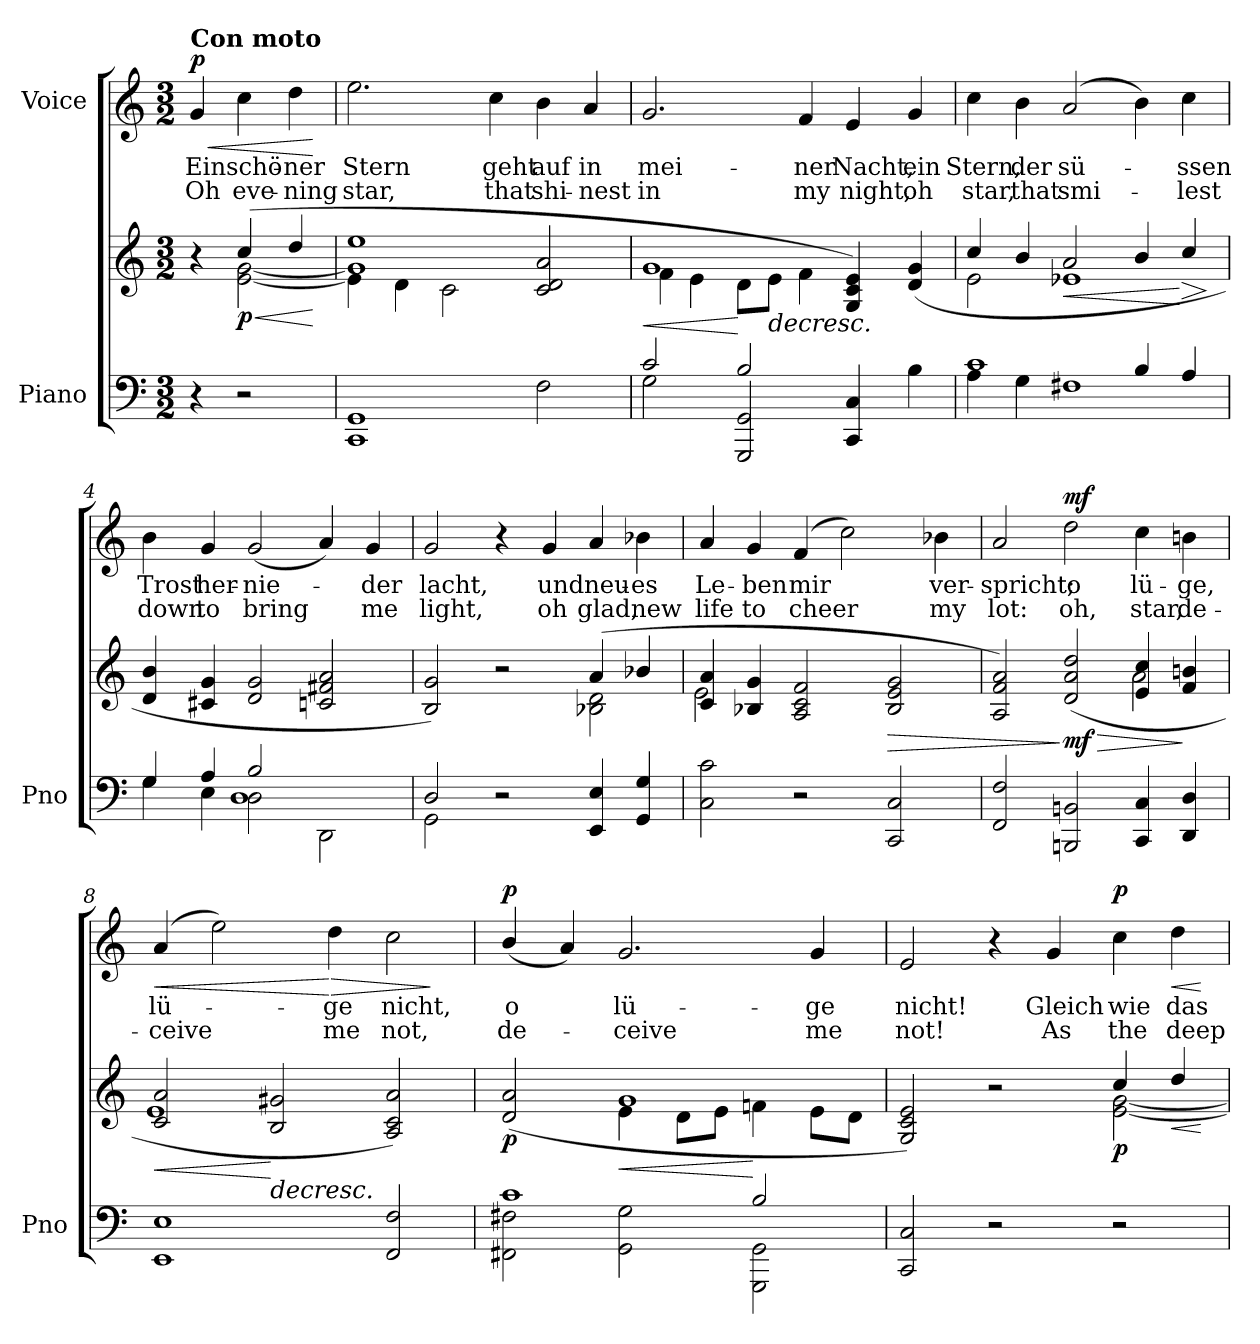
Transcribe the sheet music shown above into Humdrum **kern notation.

**kern	**kern	**dynam	**kern	**text	**text	**dynam
*part2	*part2	*part2	*part1	*part1	*part1	*part1
*staff3	*staff2	*staff2/3	*staff1	*staff1	*staff1	*staff1
*I"Piano	*	*	*I"Voice	*	*	*
*I'Pno	*	*	*	*	*	*
*clefF4	*clefG2	*	*clefG2	*	*	*
*k[]	*k[]	*	*k[]	*	*	*
*M3/2	*M3/2	*	*M3/2	*	*	*
=	=	=	=	=	=	=
*	*^	*	*	*	*	*
!	!	!	!	!LO:TX:a:B:t=Con moto	!	!	!
!	!	!	!	!	!LO:LY:b	!LO:LY:b	!LO:HP:b
!	!	!	!	!	!	!	!LO:DY:n=1:a
4r	4r	4ryy	.	4g/	Ein	Oh	< p
!	!	!	!LO:HP:b	!	!LO:LY:b	!LO:LY:b	!
!	!	!	!LO:DY:n=1:b	!	!	!	!
2r	(>4cc/	[2e\ [2g\	< p	4cc\	schö-	eve-	.
!	!	!	!	!	!LO:LY:b	!LO:LY:b	!
.	4dd/	.	.	4dd\	-ner	-ning	.
*	*v	*v	*	*	*	*	*
.	.	[	.	.	.	[
=1	=1	=1	=1	=1	=1	=1
*^	*^	*	*	*	*	*
!	!	!	!	!	!	!LO:LY:b	!LO:LY:b	!
1.ryy	1CC 1GG	1g] 1ee	4e\]	.	2.ee\	Stern	star,	.
.	.	.	4d\	.	.	.	.	.
.	.	.	2c\	.	.	.	.	.
!	!	!	!	!	!	!LO:LY:b	!LO:LY:b	!
.	.	.	.	.	4cc\	geht	that	.
!	!	!	!	!	!	!LO:LY:b	!LO:LY:b	!
.	2F\	2c/ 2d/ 2a/	2ryy	.	4b\	auf	shi-	.
!	!	!	!	!	!	!LO:LY:b	!LO:LY:b	!
.	.	.	.	.	4a/	in	-nest	.
=2	=2	=2	=2	=2	=2	=2	=2	=2
!	!	!	!	!LO:HP:b	!	!LO:LY:b	!LO:LY:b	!
2c/	2G\	1g	4f\	<	2.g/	mei-	in	.
.	.	.	4e\	.	.	.	.	.
2B/	2GGG/ 2GG/	.	8d\L	[	.	.	.	.
!	!	!	!	!LO:HP:b	!	!	!	!
.	.	.	8e\J	>	.	.	.	.
!	!	!	!	!	!	!LO:LY:b	!LO:LY:b	!
.	.	.	4f\	.	4f/	-ner	my	.
!	!	!	!	!	!	!LO:LY:b	!LO:LY:b	!
2ryy	4CC/ 4C/	4G/ 4c/ 4e/)	2ryy	.	4e/	Nacht,	night,	.
!	!	!	!	!	!	!LO:LY:b	!LO:LY:b	!
.	4B\	(>4d/ 4g/	.	.	4g/	ein	oh	.
!!LO:LB:g=z
=3	=3	=3	=3	=3	=3	=3	=3	=3
!	!	!	!	!	!	!LO:LY:b	!LO:LY:b	!
1c	4A\	4cc/	2e\	.	4cc\	Stern,	star,	.
!	!	!	!	!	!	!LO:LY:b	!LO:LY:b	!
.	4G\	4b/	.	.	4b\	der	that	.
!	!	!	!	!LO:HP:b	!	!LO:LY:b	!LO:LY:b	!
.	1F#X	2a/	1e-X	<	(>2a/	sü-	smi-	.
4B/	.	4b/	.	.	4b\)	.	.	.
!	!	!	!	!LO:HP:n=1:b	!	!LO:LY:b	!LO:LY:b	!
4A/	.	4cc/	.	[ >	4cc\	-ssen	lest	.
*v	*v	*	*	*	*	*	*	*
*	*v	*v	*	*	*	*	*
.	.	]	.	.	.	.
=4	=4	=4	=4	=4	=4	=4
*^	*	*	*	*	*	*
*	*^	*	*	*	*	*	*
!	!	!	!	!	!	!LO:LY:b	!LO:LY:b	!
4G/	4G\	2ryy	4d/ 4b/	.	4b\	Trost	down	.
!	!	!	!	!	!	!LO:LY:b	!LO:LY:b	!
4A/	4E\	.	4c#X/ 4g/	.	4g/	her-	to	.
!	!	!	!	!	!	!LO:LY:b	!LO:LY:b	!
2B/	2D\	1D	2d/ 2g/	.	(<2g/	-nie-	bring	.
2ryy	2DD\	.	2cn/ 2f#X/ 2a/	.	4a/)	.	.	.
!	!	!	!	!	!	!LO:LY:b	!LO:LY:b	!
.	.	.	.	.	4g/	-der	me	.
*	*v	*v	*	*	*	*	*	*
=5	=5	=5	=5	=5	=5	=5	=5
*	*	*^	*	*	*	*	*
!	!	!	!	!	!	!LO:LY:b	!LO:LY:b	!
2D/	2GG\	2B/ 2g/)	1ryy	.	2g/	lacht,	light,	.
2r	2ryy	2r	.	.	4r	.	.	.
!	!	!	!	!	!	!LO:LY:b	!LO:LY:b	!
.	.	.	.	.	4g/	und	oh	.
!	!	!	!	!	!	!LO:LY:b	!LO:LY:b	!
4EE/ 4E/	2rAAAyy	(>4a/	2B-X\ 2d\	.	4a/	neu-	glad,	.
!	!	!	!	!	!	!LO:LY:b	!LO:LY:b	!
4GG/ 4G/	.	4b-X/	.	.	4b-X\	-es	new	.
*v	*v	*	*	*	*	*	*	*
=6	=6	=6	=6	=6	=6	=6	=6
!	!	!	!	!	!LO:LY:b	!LO:LY:b	!
2C\ 2c\	4c/ 4a/	2e\	.	4a/	Le-	life	.
!	!	!	!	!	!LO:LY:b	!LO:LY:b	!
.	4B-X/ 4g/	.	.	4g/	-ben	to	.
!	!	!	!	!	!LO:LY:b	!LO:LY:b	!
2r	2A/ 2c/ 2f/	2ryy	.	(>4f/	mir	cheer	.
.	.	.	.	2cc\)	.	.	.
!	!	!	!LO:HP:b	!	!	!	!
2CC/ 2C/	2B-/ 2e/ 2g/	2ryy	>	.	.	.	.
!	!	!	!	!	!LO:LY:b	!LO:LY:b	!
.	.	.	.	4b-X\	ver-	my	.
!!LO:PB:g=z
=7	=7	=7	=7	=7	=7	=7	=7
!	!	!	!	!	!LO:LY:b	!LO:LY:b	!
2FF/ 2F/	2A/ 2f/ 2a/)	1ryy	.	2a/	-spricht;	lot:	.
!	!	!	!LO:HP:n=1:b	!	!LO:LY:b	!LO:LY:b	!
!	!	!	!LO:DY:n=1:b	!	!	!	!LO:DY:a
2BBBn/ 2BBn/	(>2d/ 2a/ 2dd/	.	] > mf	2dd\	o	oh,	mf
!	!	!	!	!	!LO:LY:b	!LO:LY:b	!
4CC/ 4C/	4e/ 4cc/	2a\	.	4cc\	lü-	star,	.
!	!	!	!	!	!LO:LY:b	!LO:LY:b	!
4DD/ 4D/	4f/ 4bn/	.	]	4bn\	-ge,	de-	.
=8	=8	=8	=8	=8	=8	=8	=8
!	!	!	!LO:HP:b	!	!LO:LY:b	!LO:LY:b	!LO:HP:b
1EE 1E	2c/ 2a/	1e	<	(>4a/	lü-	-ceive	<
.	.	.	.	2ee\)	.	.	.
!	!	!	!LO:HP:n=1:b	!	!	!	!
.	2B/ 2g#X/	.	[ >	.	.	.	.
!	!	!	!	!	!LO:LY:b	!LO:LY:b	!LO:HP:n=1:b
.	.	.	.	4dd\	-ge	me	[ >
!	!	!	!	!	!LO:LY:b	!LO:LY:b	!
2FF/ 2F/	2A/ 2c/ 2a/)	2ryy	.	2cc\	nicht,	not,	.
*	*v	*v	*	*	*	*	*
.	.	.	.	.	.	]
=9	=9	=9	=9	=9	=9	=9
*^	*^	*	*	*	*	*
!	!	!	!	!LO:DY:b	!	!LO:LY:b	!LO:LY:b	!LO:DY:a
1c	2FF#X\ 2F#X\	(>2d/ 2a/	2ryy	p	(<4b/	o	de-	p
.	.	.	.	.	4a/)	.	.	.
!	!	!	!	!LO:HP:n=1:b	!	!LO:LY:b	!LO:LY:b	!
.	2GG\ 2G\	1g	4e\	] <	2.g/	lü-	-ceive	.
.	.	.	8d\L	.	.	.	.	.
.	.	.	8e\J	.	.	.	.	.
2B/	2GGG\ 2GG\	.	4fn\	[	.	.	.	.
!	!	!	!	!	!	!LO:LY:b	!LO:LY:b	!
.	.	.	8e\L	.	4g/	-ge	me	.
.	.	.	8d\J	.	.	.	.	.
*v	*v	*	*	*	*	*	*	*
*	*v	*v	*	*	*	*	*
.	.	]	.	.	.	.
=10	=10	=10	=10	=10	=10	=10
*	*^	*	*	*	*	*
!	!	!	!	!	!LO:LY:b	!LO:LY:b	!
2CC/ 2C/	2G/ 2c/ 2e/)	1ryy	.	2e/	nicht!	not!	.
2r	2r	.	.	4r	.	.	.
!	!	!	!	!	!LO:LY:b	!LO:LY:b	!
.	.	.	.	4g/	Gleich	As	.
!	!	!	!LO:DY:b	!	!LO:LY:b	!LO:LY:b	!LO:DY:a
2r	4cc/	[2e\ [2g\	p	4cc\	wie	the	p
!	!	!	!LO:HP:b	!	!LO:LY:b	!LO:LY:b	!LO:HP:b
.	4dd/	.	<	4dd\	das	deep	<
*	*v	*v	*	*	*	*	*
.	.	[	.	.	.	[
=	=	=	=	=	=	=
*-	*-	*-	*-	*-	*-	*-
